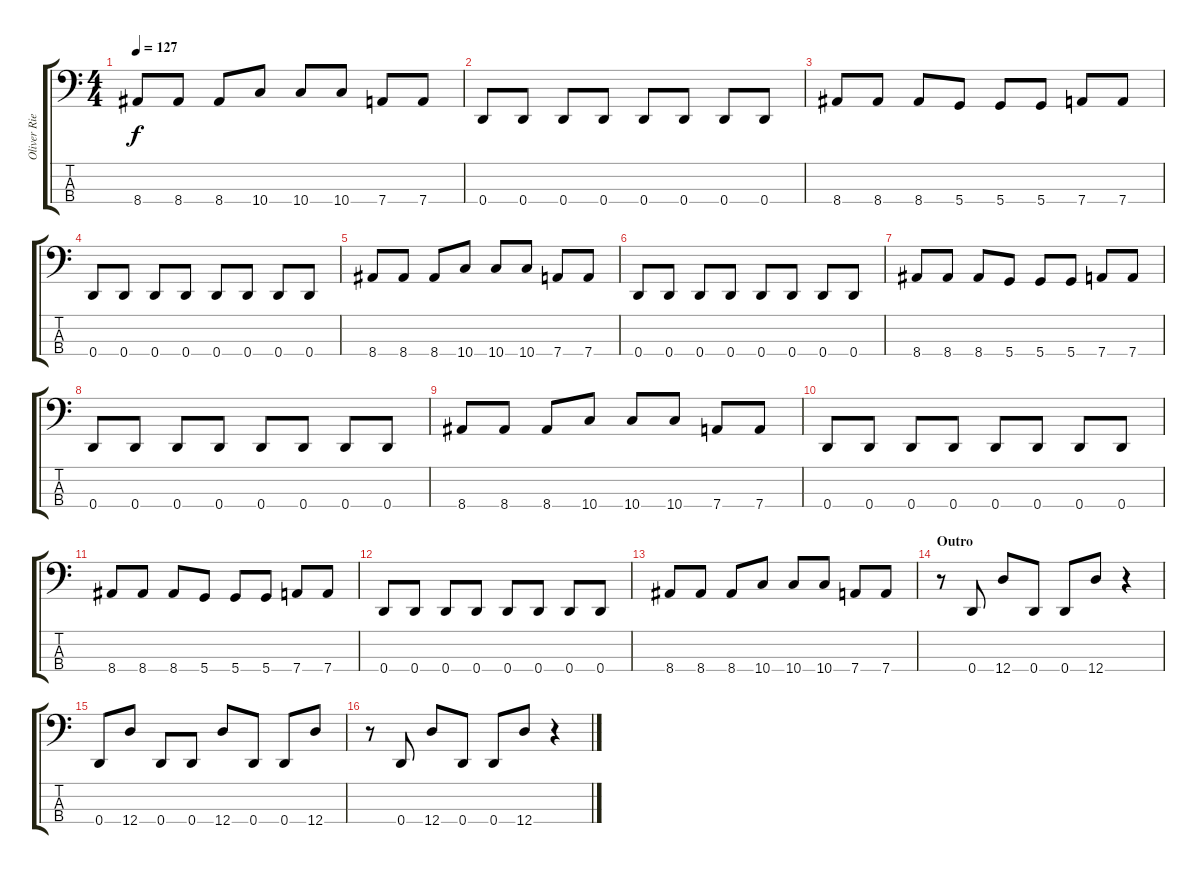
\track ("Oliver Riedel - Bass" "Oliver Rie") {instrument electricbassfinger}
\staff {score tabs}
\tuning (G2 D2 A1 D1) {hide}
\ts (4 4)
\tempo 127
\clef f4
\ks c
8.4.8{dy f} 8.4.8 8.4.8 10.4.8 10.4.8 10.4.8 7.4.8 7.4.8 |
0.4.8 0.4.8 0.4.8 0.4.8 0.4.8 0.4.8 0.4.8 0.4.8 |
8.4.8 8.4.8 8.4.8 5.4.8 5.4.8 5.4.8 7.4.8 7.4.8 |
0.4.8 0.4.8 0.4.8 0.4.8 0.4.8 0.4.8 0.4.8 0.4.8 |
8.4.8 8.4.8 8.4.8 10.4.8 10.4.8 10.4.8 7.4.8 7.4.8 |
0.4.8 0.4.8 0.4.8 0.4.8 0.4.8 0.4.8 0.4.8 0.4.8 |
8.4.8 8.4.8 8.4.8 5.4.8 5.4.8 5.4.8 7.4.8 7.4.8 |
0.4.8 0.4.8 0.4.8 0.4.8 0.4.8 0.4.8 0.4.8 0.4.8 |
8.4.8 8.4.8 8.4.8 10.4.8 10.4.8 10.4.8 7.4.8 7.4.8 |
0.4.8 0.4.8 0.4.8 0.4.8 0.4.8 0.4.8 0.4.8 0.4.8 |
8.4.8 8.4.8 8.4.8 5.4.8 5.4.8 5.4.8 7.4.8 7.4.8 |
0.4.8 0.4.8 0.4.8 0.4.8 0.4.8 0.4.8 0.4.8 0.4.8 |
8.4.8 8.4.8 8.4.8 10.4.8 10.4.8 10.4.8 7.4.8 7.4.8 |
\section ("" "Outro")
r.8 0.4.8 12.4.8 0.4.8 0.4.8 12.4.8 r.4 |
0.4.8 12.4.8 0.4.8 0.4.8 12.4.8 0.4.8 0.4.8 12.4.8 |
r.8 0.4.8 12.4.8 0.4.8 0.4.8 12.4.8 r.4
